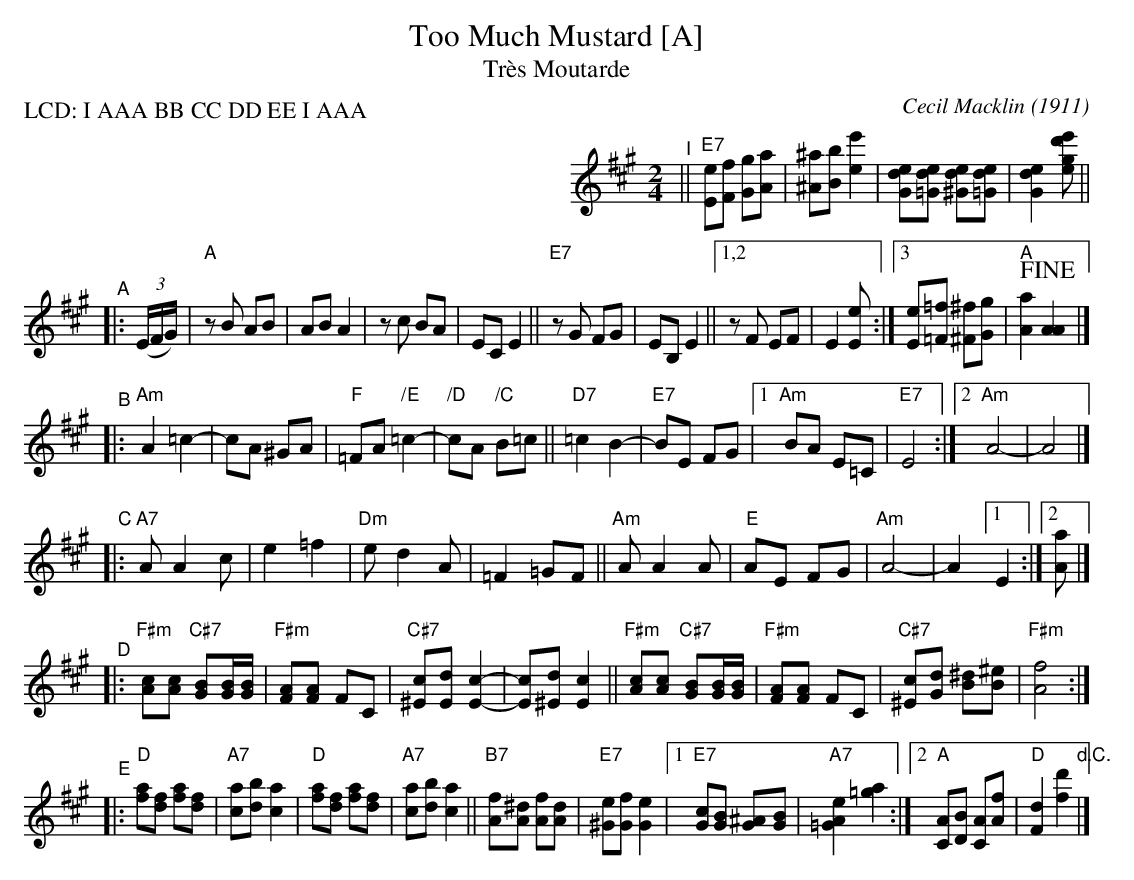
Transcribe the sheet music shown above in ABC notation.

X:1
T: Too Much Mustard [A]
T: Tr\`es Moutarde
C: Cecil Macklin (1911)
M: 2/4
L: 1/8
P: I AA BB C AA DD EE FF I AA (original)
P: LCD: I AAA BB CC DD EE I AAA
K: A
"^I"||"E7"\
[eE][fF] [gG][aA] | [^a^A][bB] [e'2e2] |\
[edG][ed=G] [ed^G][ed=G] | [e2d2G2] [e'd'ge] ||
"^A"|:\
(3(E/F/G/) | "A"zB AB | AB A2 | zc BA | EC E2 || "E7"zG FG | EB, E2 ||\
[1,2 zF EF | E2 [eE] :|[3 [eE][=f=F] [^f^F][gG] | "A"[a2A2] !fine![A2A2] |]
"^B"|:\
"Am"A2 =c2- | cA ^GA | "F"=FA "/E"=c2- | "/D"cA "/C"B=c ||\
"D7"=c2 B2- | "E7"BE FG |[1 "Am"BA E=C | "E7"E4 :|[2 "Am"A4- | A4 |]
"^C"|:\
"A7"A A2 c | e2 =f2 | "Dm"e d2 A | =F2 =GF ||\
"Am"A A2 A | "E"AE FG | "Am"A4- | A2 [1 E2 :|[2 [aA] |]
"^D"|:\
"F#m"[cA][cA] "C#7"[BG][B/G/][B/G/] | "F#m"[AF][AF] FC |\
"C#7"[c^E][dE] [c2-E2-] | [cE][d^E] [c2E2] ||\
"F#m"[cA][cA] "C#7"[BG][B/G/][B/G/] | "F#m"[AF][AF] FC |\
"C#7"[c^E][dG] [^dB][^eB] | "F#m"[f4A4] :|
"^E"|:\
"D"[af][fd] [af][fd] | "A7"[ac][bd] [a2c2] |\
"D"[af][fd] [af][fd] | "A7"[ac][bd] [a2c2] ||\
"B7"[fA][^dA] [fA][dA] | "E7"[e^G][fG] [e2G2] |\
[1 "E7"[cG][BG] [^AG][BG] | "A7"[e2A2=G2] [a2=g2] :|\
[2 "A"[AC][BD] [AC][fA] | "D"[d2F2] [d'2f2] "d.C."|]
